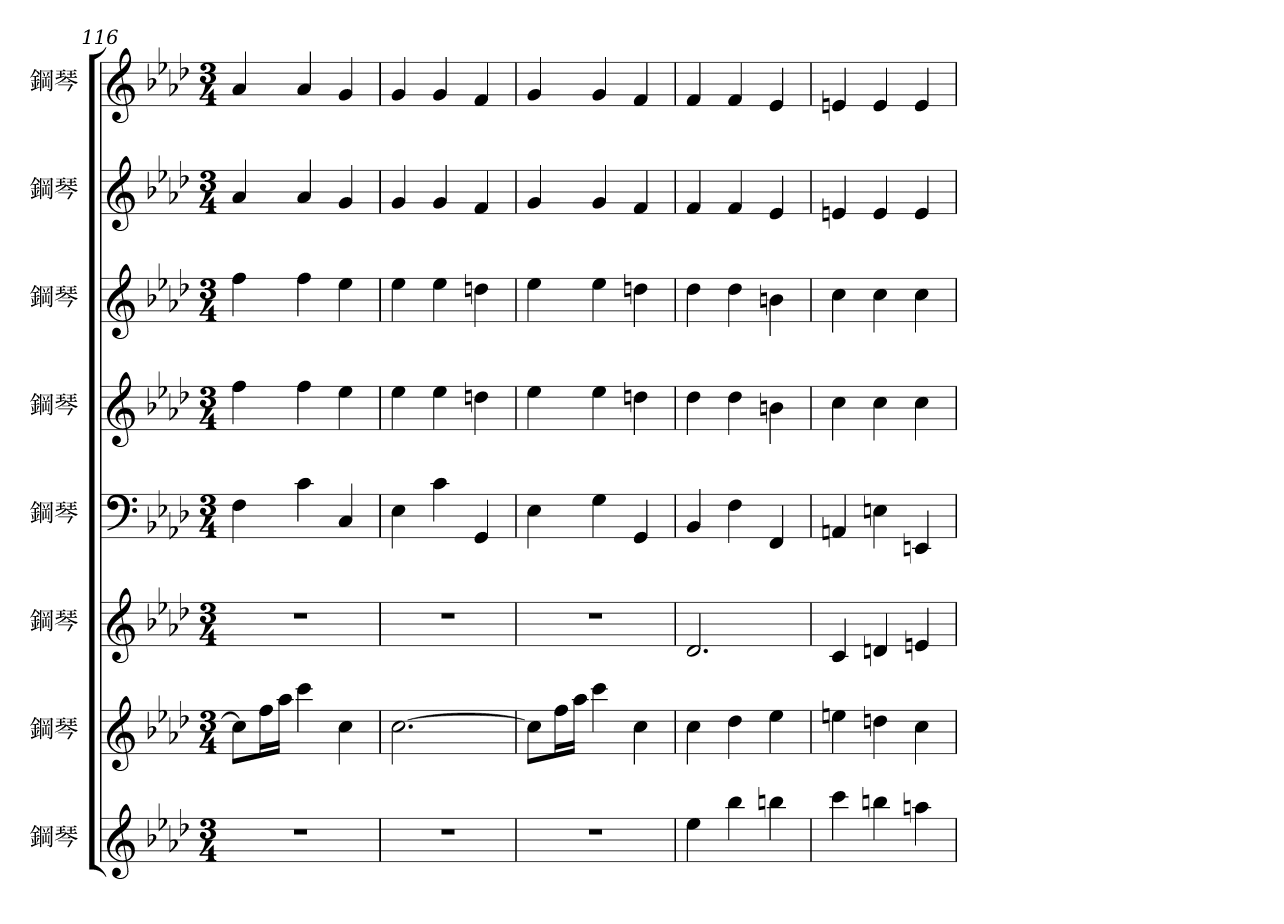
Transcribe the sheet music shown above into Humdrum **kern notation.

**kern	**kern	**kern	**kern	**kern	**kern	**kern	**kern
*part8	*part7	*part6	*part5	*part4	*part3	*part2	*part1
*staff8	*staff7	*staff6	*staff5	*staff4	*staff3	*staff2	*staff1
*I"鋼琴	*I"鋼琴	*I"鋼琴	*I"鋼琴	*I"鋼琴	*I"鋼琴	*I"鋼琴	*I"鋼琴
!!LO:PB:g=z
*clefG2	*clefG2	*clefG2	*clefF4	*clefG2	*clefG2	*clefG2	*clefG2
*k[b-e-a-d-]	*k[b-e-a-d-]	*k[b-e-a-d-]	*k[b-e-a-d-]	*k[b-e-a-d-]	*k[b-e-a-d-]	*k[b-e-a-d-]	*k[b-e-a-d-]
*M3/4	*M3/4	*M3/4	*M3/4	*M3/4	*M3/4	*M3/4	*M3/4
=116	=116	=116	=116	=116	=116	=116	=116
2.r	8cc\L]	2.r	4F\	4ff\	4ff\	4a-/	4a-/
.	16ff\L	.	.	.	.	.	.
.	16aa-\JJ	.	.	.	.	.	.
.	4ccc\	.	4c\	4ff\	4ff\	4a-/	4a-/
.	4cc\	.	4C/	4ee-\	4ee-\	4g/	4g/
=117	=117	=117	=117	=117	=117	=117	=117
2.r	[2.cc\	2.r	4E-\	4ee-\	4ee-\	4g/	4g/
.	.	.	4c\	4ee-\	4ee-\	4g/	4g/
.	.	.	4GG/	4ddn\	4ddn\	4f/	4f/
=118	=118	=118	=118	=118	=118	=118	=118
2.r	8cc\L]	2.r	4E-\	4ee-\	4ee-\	4g/	4g/
.	16ff\L	.	.	.	.	.	.
.	16aa-\JJ	.	.	.	.	.	.
.	4ccc\	.	4G\	4ee-\	4ee-\	4g/	4g/
.	4cc\	.	4GG/	4ddn\	4ddn\	4f/	4f/
=119	=119	=119	=119	=119	=119	=119	=119
4ee-\	4cc\	2.d-/	4BB-/	4dd-\	4dd-\	4f/	4f/
4bb-\	4dd-\	.	4F\	4dd-\	4dd-\	4f/	4f/
4bbn\	4ee-\	.	4FF/	4bn\	4bn\	4e-/	4e-/
=120	=120	=120	=120	=120	=120	=120	=120
4ccc\	4een\	4c/	4AAn/	4cc\	4cc\	4en/	4en/
4bbn\	4ddn\	4dn/	4En\	4cc\	4cc\	4e/	4e/
4aan\	4cc\	4en/	4EEn/	4cc\	4cc\	4e/	4e/
=	=	=	=	=	=	=	=
*-	*-	*-	*-	*-	*-	*-	*-
